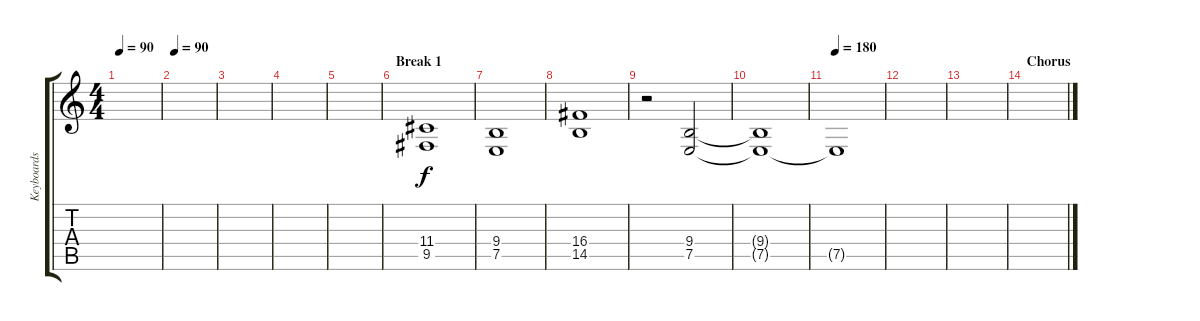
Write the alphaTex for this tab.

\track ("Keyboards I (Srings)" "Keyboards ") {instrument pad5bowed}
\staff {score tabs}
\tuning (E4 B3 G3 D3 A2 E2) {hide}
\ts (4 4)
\tempo 90
\clef g2
\ks c
|
\tempo 90
|
|
|
|
\section ("" "Break 1")
(11.4 9.5).1{volume 9} |
(9.4 7.5).1 |
(16.4 14.5).1 |
r.2 (9.4 7.5).2 |
(9.4{t} 7.5{t}).1 |
\tempo 180
7.5{t}.1 |
|
|
\section ("" "Chorus")
